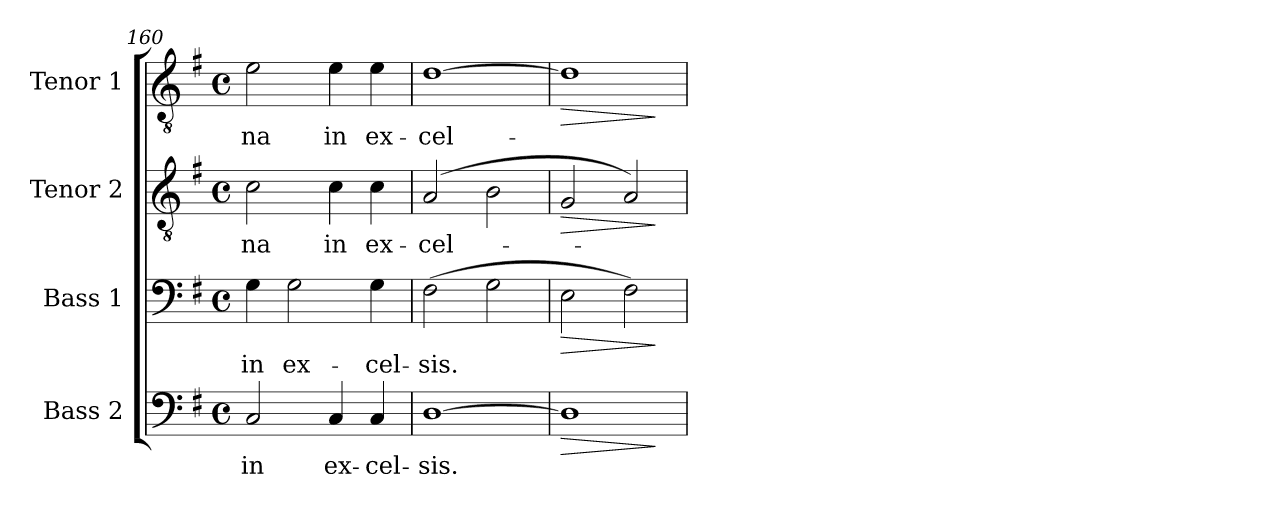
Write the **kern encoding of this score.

**kern	**text	**dynam	**kern	**text	**dynam	**kern	**text	**dynam	**kern	**text	**dynam
*part4	*part4	*part4	*part3	*part3	*part3	*part2	*part2	*part2	*part1	*part1	*part1
*staff4	*staff4	*staff4	*staff3	*staff3	*staff3	*staff2	*staff2	*staff2	*staff1	*staff1	*staff1
*I"Bass 2	*	*	*I"Bass 1	*	*	*I"Tenor 2	*	*	*I"Tenor 1	*	*
*I'B. 2	*	*	*I'B. 1	*	*	*I'T. 2	*	*	*I'T. 1	*	*
*clefF4	*	*	*clefF4	*	*	*clefGv2	*	*	*clefGv2	*	*
*k[f#]	*	*	*k[f#]	*	*	*k[f#]	*	*	*k[f#]	*	*
*G:	*	*	*G:	*	*	*G:	*	*	*G:	*	*
*M4/4	*	*	*M4/4	*	*	*M4/4	*	*	*M4/4	*	*
*met(c)	*	*	*met(c)	*	*	*met(c)	*	*	*met(c)	*	*
=160	=160	=160	=160	=160	=160	=160	=160	=160	=160	=160	=160
!	!LO:LY:b	!	!	!LO:LY:b	!	!	!LO:LY:b	!	!	!LO:LY:b	!
2C/	in	.	4G\	in	.	2c\	-na	.	2e\	-na	.
!	!	!	!	!LO:LY:b	!	!	!	!	!	!	!
.	.	.	2G\	ex-	.	.	.	.	.	.	.
!	!LO:LY:b	!	!	!	!	!	!LO:LY:b	!	!	!LO:LY:b	!
4C/	ex-	.	.	.	.	4c\	in	.	4e\	in	.
!	!LO:LY:b	!	!	!LO:LY:b	!	!	!LO:LY:b	!	!	!LO:LY:b	!
4C/	-cel-	.	4G\	-cel-	.	4c\	ex-	.	4e\	ex-	.
=161	=161	=161	=161	=161	=161	=161	=161	=161	=161	=161	=161
!	!LO:LY:b	!	!	!LO:LY:b	!	!	!LO:LY:b	!	!	!LO:LY:b	!
[1D	-sis.	.	(>2F#\	-sis.	.	(2A/	-cel-	.	[1d	-cel-	.
.	.	.	2G\	.	.	2B\	.	.	.	.	.
=162	=162	=162	=162	=162	=162	=162	=162	=162	=162	=162	=162
!	!	!LO:HP:b	!	!	!LO:HP:b	!	!	!LO:HP:b	!	!	!LO:HP:b
1D]	.	>	2E\	.	>	2G/	.	>	1d]	.	>
.	.	.	2F#\)	.	.	2A/)	.	.	.	.	.
.	.	]	.	.	]	.	.	]	.	.	]
=	=	=	=	=	=	=	=	=	=	=	=
*-	*-	*-	*-	*-	*-	*-	*-	*-	*-	*-	*-
